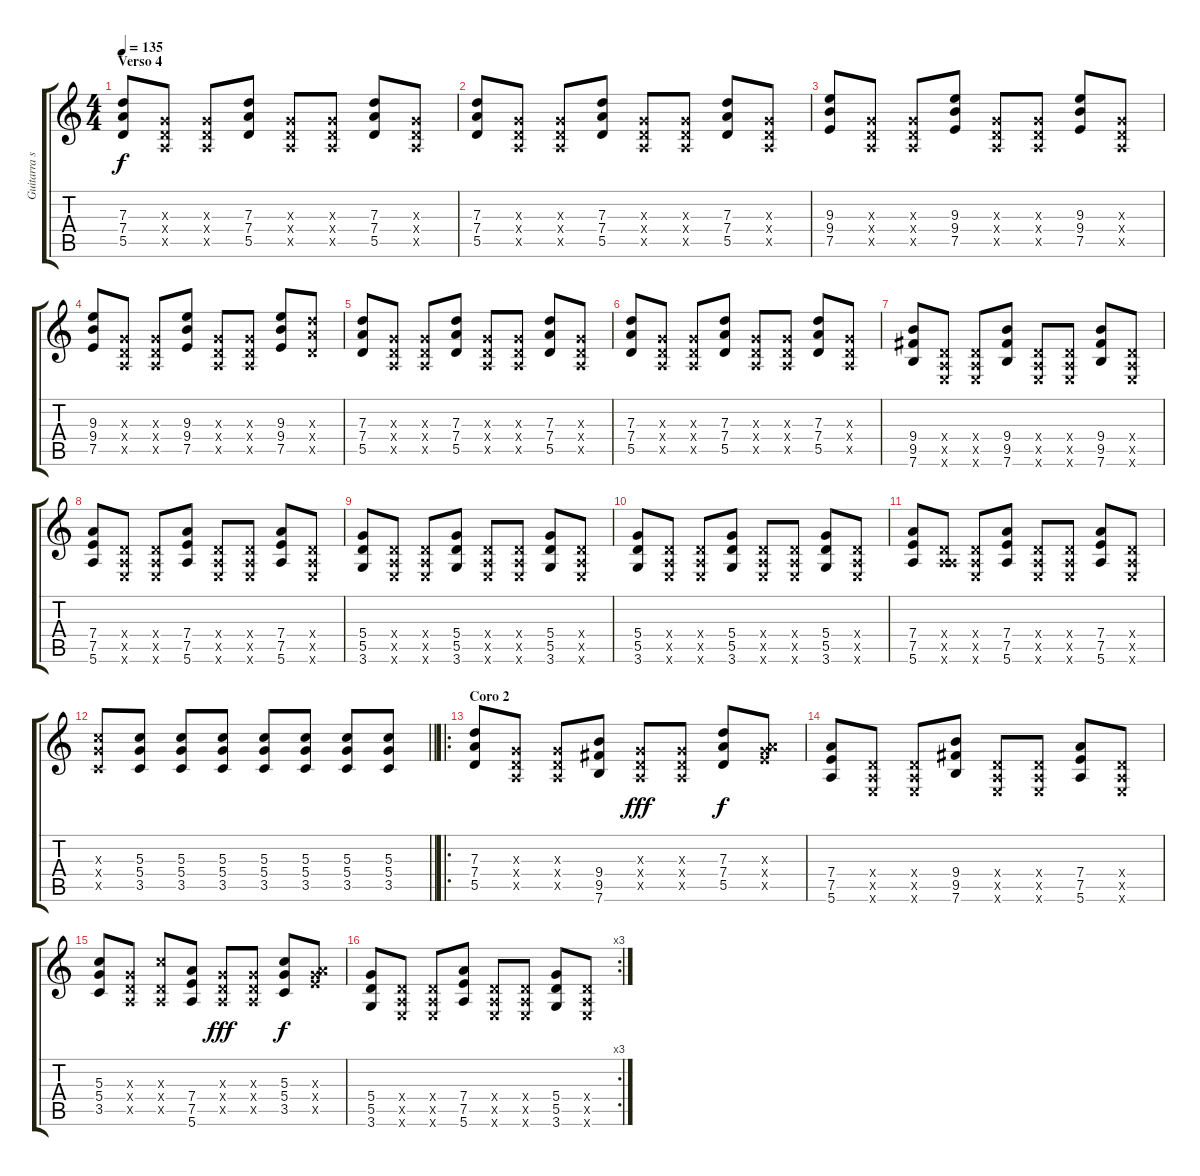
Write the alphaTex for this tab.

\track ("Guitarra secundaria" "Guitarra s") {instrument overdrivenguitar}
\staff {score tabs}
\tuning (E4 B3 G3 D3 A2 E2) {hide}
\ts (4 4)
\section ("" "Verso 4")
\tempo 135
\clef g2
\ks c
(7.3 7.4 5.5).8{dy f} (0.3{x} 0.4{x} 0.5{x}).8 (0.3{x} 0.4{x} 0.5{x}).8 (7.3 7.4 5.5).8 (0.3{x} 0.4{x} 0.5{x}).8 (0.3{x} 0.4{x} 0.5{x}).8 (7.3 7.4 5.5).8 (0.3{x} 0.4{x} 0.5{x}).8 |
(7.3 7.4 5.5).8 (0.3{x} 0.4{x} 0.5{x}).8 (0.3{x} 0.4{x} 0.5{x}).8 (7.3 7.4 5.5).8 (0.3{x} 0.4{x} 0.5{x}).8 (0.3{x} 0.4{x} 0.5{x}).8 (7.3 7.4 5.5).8 (0.3{x} 0.4{x} 0.5{x}).8 |
(9.3 9.4 7.5).8 (0.3{x} 0.4{x} 0.5{x}).8 (0.3{x} 0.4{x} 0.5{x}).8 (9.3 9.4 7.5).8 (0.3{x} 0.4{x} 0.5{x}).8 (0.3{x} 0.4{x} 0.5{x}).8 (9.3 9.4 7.5).8 (0.3{x} 0.4{x} 0.5{x}).8 |
(9.3 9.4 7.5).8 (0.3{x} 0.4{x} 0.5{x}).8 (0.3{x} 0.4{x} 0.5{x}).8 (9.3 9.4 7.5).8 (0.3{x} 0.4{x} 0.5{x}).8 (0.3{x} 0.4{x} 0.5{x}).8 (9.3 9.4 7.5).8 (7.3{x} 7.4{x} 5.5{x}).8 |
(7.3 7.4 5.5).8 (0.3{x} 0.4{x} 0.5{x}).8 (0.3{x} 0.4{x} 0.5{x}).8 (7.3 7.4 5.5).8 (0.3{x} 0.4{x} 0.5{x}).8 (0.3{x} 0.4{x} 0.5{x}).8 (7.3 7.4 5.5).8 (0.3{x} 0.4{x} 0.5{x}).8 |
(7.3 7.4 5.5).8 (0.3{x} 0.4{x} 0.5{x}).8 (0.3{x} 0.4{x} 0.5{x}).8 (7.3 7.4 5.5).8 (0.3{x} 0.4{x} 0.5{x}).8 (0.3{x} 0.4{x} 0.5{x}).8 (7.3 7.4 5.5).8 (0.3{x} 0.4{x} 0.5{x}).8 |
(9.4 9.5 7.6).8 (0.4{x} 0.5{x} 0.6{x}).8 (0.4{x} 0.5{x} 0.6{x}).8 (9.4 9.5 7.6).8 (0.4{x} 0.5{x} 0.6{x}).8 (0.4{x} 0.5{x} 0.6{x}).8 (9.4 9.5 7.6).8 (0.4{x} 0.5{x} 0.6{x}).8 |
(7.4 7.5 5.6).8 (0.4{x} 0.5{x} 0.6{x}).8 (0.4{x} 0.5{x} 0.6{x}).8 (7.4 7.5 5.6).8 (0.4{x} 0.5{x} 0.6{x}).8 (0.4{x} 0.5{x} 0.6{x}).8 (7.4 7.5 5.6).8 (0.4{x} 0.5{x} 0.6{x}).8 |
(5.4 5.5 3.6).8 (0.4{x} 0.5{x} 0.6{x}).8 (0.4{x} 0.5{x} 0.6{x}).8 (5.4 5.5 3.6).8 (0.4{x} 0.5{x} 0.6{x}).8 (0.4{x} 0.5{x} 0.6{x}).8 (5.4 5.5 3.6).8 (0.4{x} 0.5{x} 0.6{x}).8 |
(5.4 5.5 3.6).8 (0.4{x} 0.5{x} 0.6{x}).8 (0.4{x} 0.5{x} 0.6{x}).8 (5.4 5.5 3.6).8 (0.4{x} 0.5{x} 0.6{x}).8 (0.4{x} 0.5{x} 0.6{x}).8 (5.4 5.5 3.6).8 (0.4{x} 0.5{x} 0.6{x}).8 |
(7.4 7.5 5.6).8 (0.4{x} 0.5{x} 5.6{x}).8 (0.4{x} 0.5{x} 0.6{x}).8 (7.4 7.5 5.6).8 (0.4{x} 0.5{x} 0.6{x}).8 (0.4{x} 0.5{x} 0.6{x}).8 (7.4 7.5 5.6).8 (0.4{x} 0.5{x} 0.6{x}).8 |
\barLineRight lightlight
(5.3{x} 5.4{x} 3.5{x}).8 (5.3 5.4 3.5).8 (5.3 5.4 3.5).8 (5.3 5.4 3.5).8 (5.3 5.4 3.5).8 (5.3 5.4 3.5).8 (5.3 5.4 3.5).8 (5.3 5.4 3.5).8 |
\ro
\section ("" "Coro 2")
(7.3 7.4 5.5).8 (0.3{x} 0.4{x} 0.5{x}).8 (0.3{x} 0.4{x} 0.5{x}).8 (9.4 9.5 7.6).8 (0.3{x} 0.4{x} 0.5{x}).8{dy fff} (0.3{x} 0.4{x} 0.5{x}).8 (7.3 7.4 5.5).8{dy f} (0.3{x} 7.4{x} 7.5{x}).8 |
(7.4 7.5 5.6).8 (0.4{x} 0.5{x} 0.6{x}).8 (0.4{x} 0.5{x} 0.6{x}).8 (9.4 9.5 7.6).8 (0.4{x} 0.5{x} 0.6{x}).8 (0.4{x} 0.5{x} 0.6{x}).8 (7.4 7.5 5.6).8 (0.4{x} 0.5{x} 0.6{x}).8 |
(5.3 5.4 3.5).8 (0.3{x} 0.4{x} 0.5{x}).8 (5.3{x} 0.4{x} 0.5{x}).8 (7.4 7.5 5.6).8 (0.3{x} 0.4{x} 0.5{x}).8{dy fff} (0.3{x} 0.4{x} 0.5{x}).8 (5.3 5.4 3.5).8{dy f} (0.3{x} 7.4{x} 7.5{x}).8 |
\rc 3
(5.4 5.5 3.6).8 (0.4{x} 0.5{x} 0.6{x}).8 (0.4{x} 0.5{x} 0.6{x}).8 (7.4 7.5 5.6).8 (0.4{x} 0.5{x} 0.6{x}).8 (0.4{x} 0.5{x} 0.6{x}).8 (5.4 5.5 3.6).8 (0.4{x} 0.5{x} 0.6{x}).8
